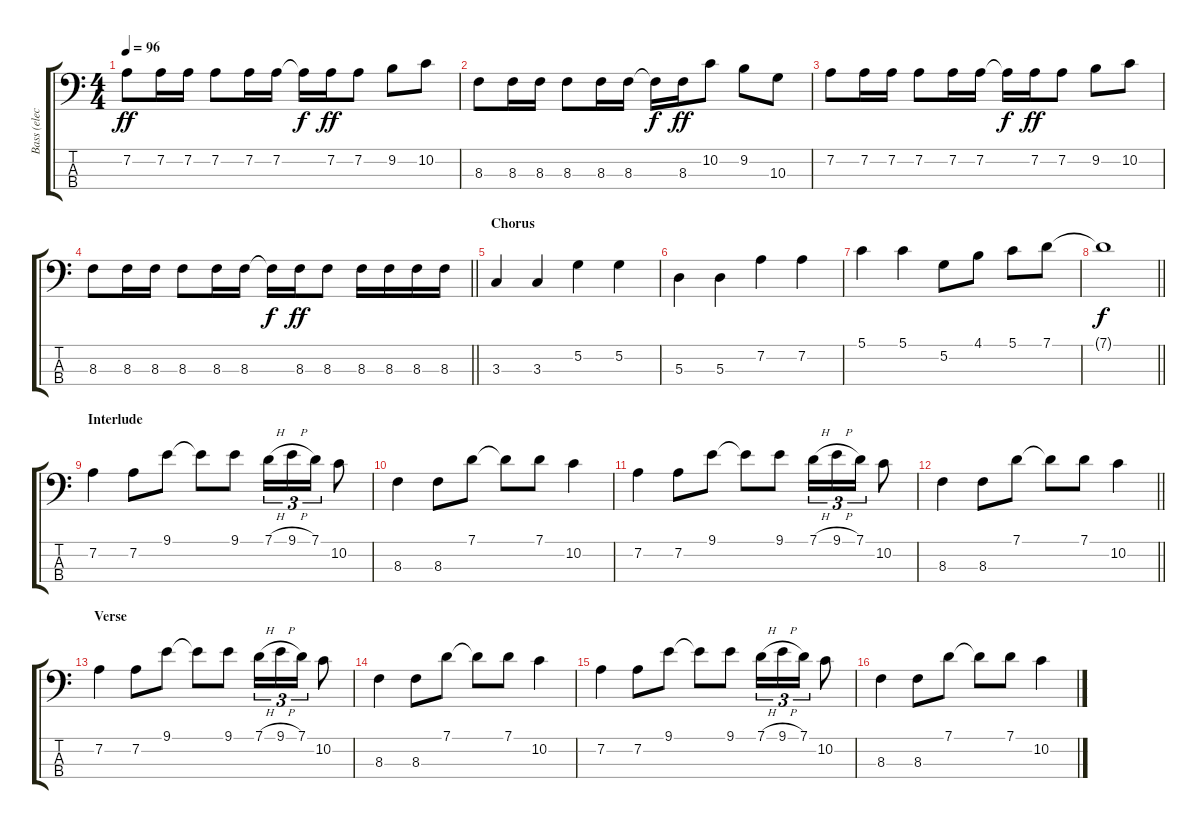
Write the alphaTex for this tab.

\track ("Bass (elec.)" "Bass (elec") {instrument electricbassfinger}
\staff {score tabs}
\tuning (G2 D2 A1 E1) {hide}
\ts (4 4)
\tempo 96
\clef f4
\ks c
7.2.8{dy ff} 7.2.16 7.2.16 7.2.8 7.2.16 7.2.16 7.2{t}.16{dy f} 7.2.16{dy ff} 7.2.8 9.2.8 10.2.8 |
8.3.8 8.3.16 8.3.16 8.3.8 8.3.16 8.3.16 8.3{t}.16{dy f} 8.3.16{dy ff} 10.2.8 9.2.8 10.3.8 |
7.2.8 7.2.16 7.2.16 7.2.8 7.2.16 7.2.16 7.2{t}.16{dy f} 7.2.16{dy ff} 7.2.8 9.2.8 10.2.8 |
\barLineRight lightlight
8.3.8 8.3.16 8.3.16 8.3.8 8.3.16 8.3.16 8.3{t}.16{dy f} 8.3.16{dy ff} 8.3.8 8.3.16 8.3.16 8.3.16 8.3.16 |
\section ("" "Chorus")
3.3.4 3.3.4 5.2.4 5.2.4 |
5.3.4 5.3.4 7.2.4 7.2.4 |
5.1.4 5.1.4 5.2.8 4.1.8 5.1.8 7.1.8 |
\barLineRight lightlight
7.1{t}.1{dy f} |
\section ("" "Interlude")
7.2.4 7.2.8 9.1.8 9.1{t}.8 9.1.8 7.1{h}.16{tu (3 2)} 9.1{h}.16{tu (3 2)} 7.1.16{tu (3 2)} 10.2.8 |
8.3.4 8.3.8 7.1.8 7.1{t}.8 7.1.8 10.2.4 |
7.2.4 7.2.8 9.1.8 9.1{t}.8 9.1.8 7.1{h}.16{tu (3 2)} 9.1{h}.16{tu (3 2)} 7.1.16{tu (3 2)} 10.2.8 |
\barLineRight lightlight
8.3.4 8.3.8 7.1.8 7.1{t}.8 7.1.8 10.2.4 |
\section ("" "Verse")
7.2.4 7.2.8 9.1.8 9.1{t}.8 9.1.8 7.1{h}.16{tu (3 2)} 9.1{h}.16{tu (3 2)} 7.1.16{tu (3 2)} 10.2.8 |
8.3.4 8.3.8 7.1.8 7.1{t}.8 7.1.8 10.2.4 |
7.2.4 7.2.8 9.1.8 9.1{t}.8 9.1.8 7.1{h}.16{tu (3 2)} 9.1{h}.16{tu (3 2)} 7.1.16{tu (3 2)} 10.2.8 |
8.3.4 8.3.8 7.1.8 7.1{t}.8 7.1.8 10.2.4
